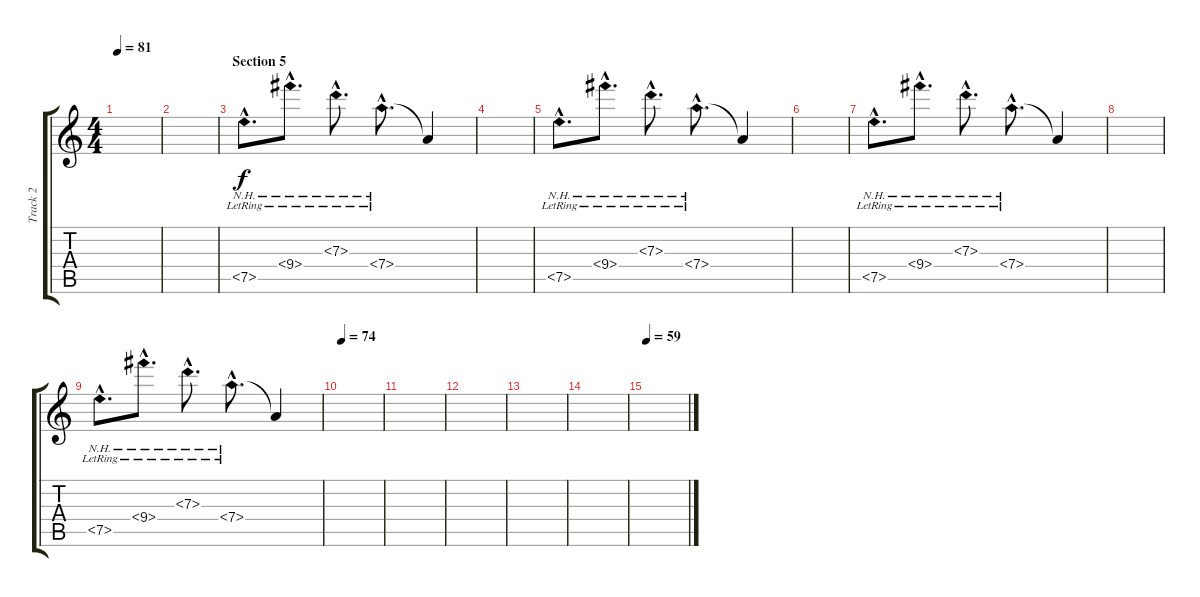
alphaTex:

\track ("Track 2" "Track 2") {instrument electricguitarclean}
\staff {score tabs}
\tuning (E4 B3 G3 D3 A2 D2) {hide}
\ts (4 4)
\tempo 81
\clef g2
\ks c
|
|
\section ("" "Section 5")
7.5{nh hac lr}.8{d} 9.4{nh hac lr}.8{d} 7.3{nh hac lr}.8{d} 7.4{nh hac lr}.8{d} 7.4{t}.4 |
|
7.5{nh hac lr}.8{d} 9.4{nh hac lr}.8{d} 7.3{nh hac lr}.8{d} 7.4{nh hac lr}.8{d} 7.4{t}.4 |
|
7.5{nh hac lr}.8{d} 9.4{nh hac lr}.8{d} 7.3{nh hac lr}.8{d} 7.4{nh hac lr}.8{d} 7.4{t}.4 |
|
7.5{nh hac lr}.8{d} 9.4{nh hac lr}.8{d} 7.3{nh hac lr}.8{d} 7.4{nh hac lr}.8{d} 7.4{t}.4 |
\tempo 74
|
|
|
|
|
\tempo 59
